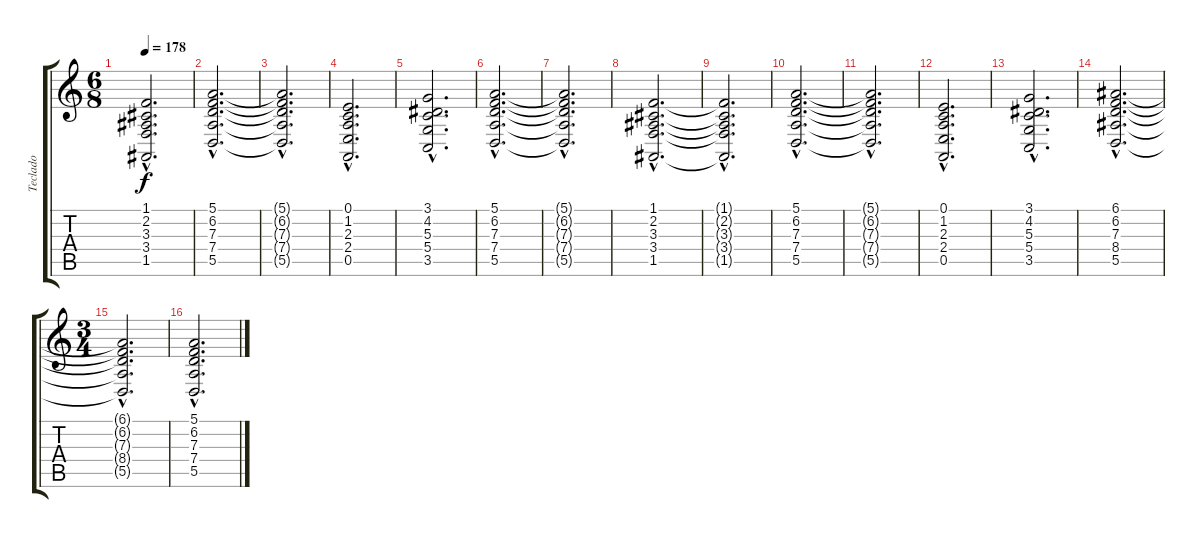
\track ("Teclado" "Teclado") {instrument choiraahs}
\staff {score tabs}
\tuning (E4 B3 G3 D3 A2 E2) {hide}
\ts (6 8)
\tempo 178
\clef g2
\ks c
(1.1{hac t} 2.2{hac t} 3.3{hac t} 3.4{hac t} 1.5{hac t}).2{d dy f} |
(5.1{hac} 6.2{hac} 7.3{hac} 7.4{hac} 5.5{hac}).2{d} |
(5.1{hac t} 6.2{hac t} 7.3{hac t} 7.4{hac t} 5.5{hac t}).2{d} |
(0.1{hac} 1.2{hac} 2.3{hac} 2.4{hac} 0.5{hac}).2{d} |
(3.1{hac} 4.2{hac} 5.3{hac} 5.4{hac} 3.5{hac}).2{d} |
(5.1{hac} 6.2{hac} 7.3{hac} 7.4{hac} 5.5{hac}).2{d} |
(5.1{hac t} 6.2{hac t} 7.3{hac t} 7.4{hac t} 5.5{hac t}).2{d} |
(1.1{hac} 2.2{hac} 3.3{hac} 3.4{hac} 1.5{hac}).2{d} |
(1.1{hac t} 2.2{hac t} 3.3{hac t} 3.4{hac t} 1.5{hac t}).2{d} |
(5.1{hac} 6.2{hac} 7.3{hac} 7.4{hac} 5.5{hac}).2{d} |
(5.1{hac t} 6.2{hac t} 7.3{hac t} 7.4{hac t} 5.5{hac t}).2{d} |
(0.1{hac} 1.2{hac} 2.3{hac} 2.4{hac} 0.5{hac}).2{d} |
(3.1{hac} 4.2{hac} 5.3{hac} 5.4{hac} 3.5{hac}).2{d} |
(6.1{hac} 6.2{hac} 7.3{hac} 8.4{hac} 5.5{hac}).2{d} |
\ts (3 4)
(6.1{hac t} 6.2{hac t} 7.3{hac t} 8.4{hac t} 5.5{hac t}).2{d} |
(5.1{hac} 6.2{hac} 7.3{hac} 7.4{hac} 5.5{hac}).2{d}
